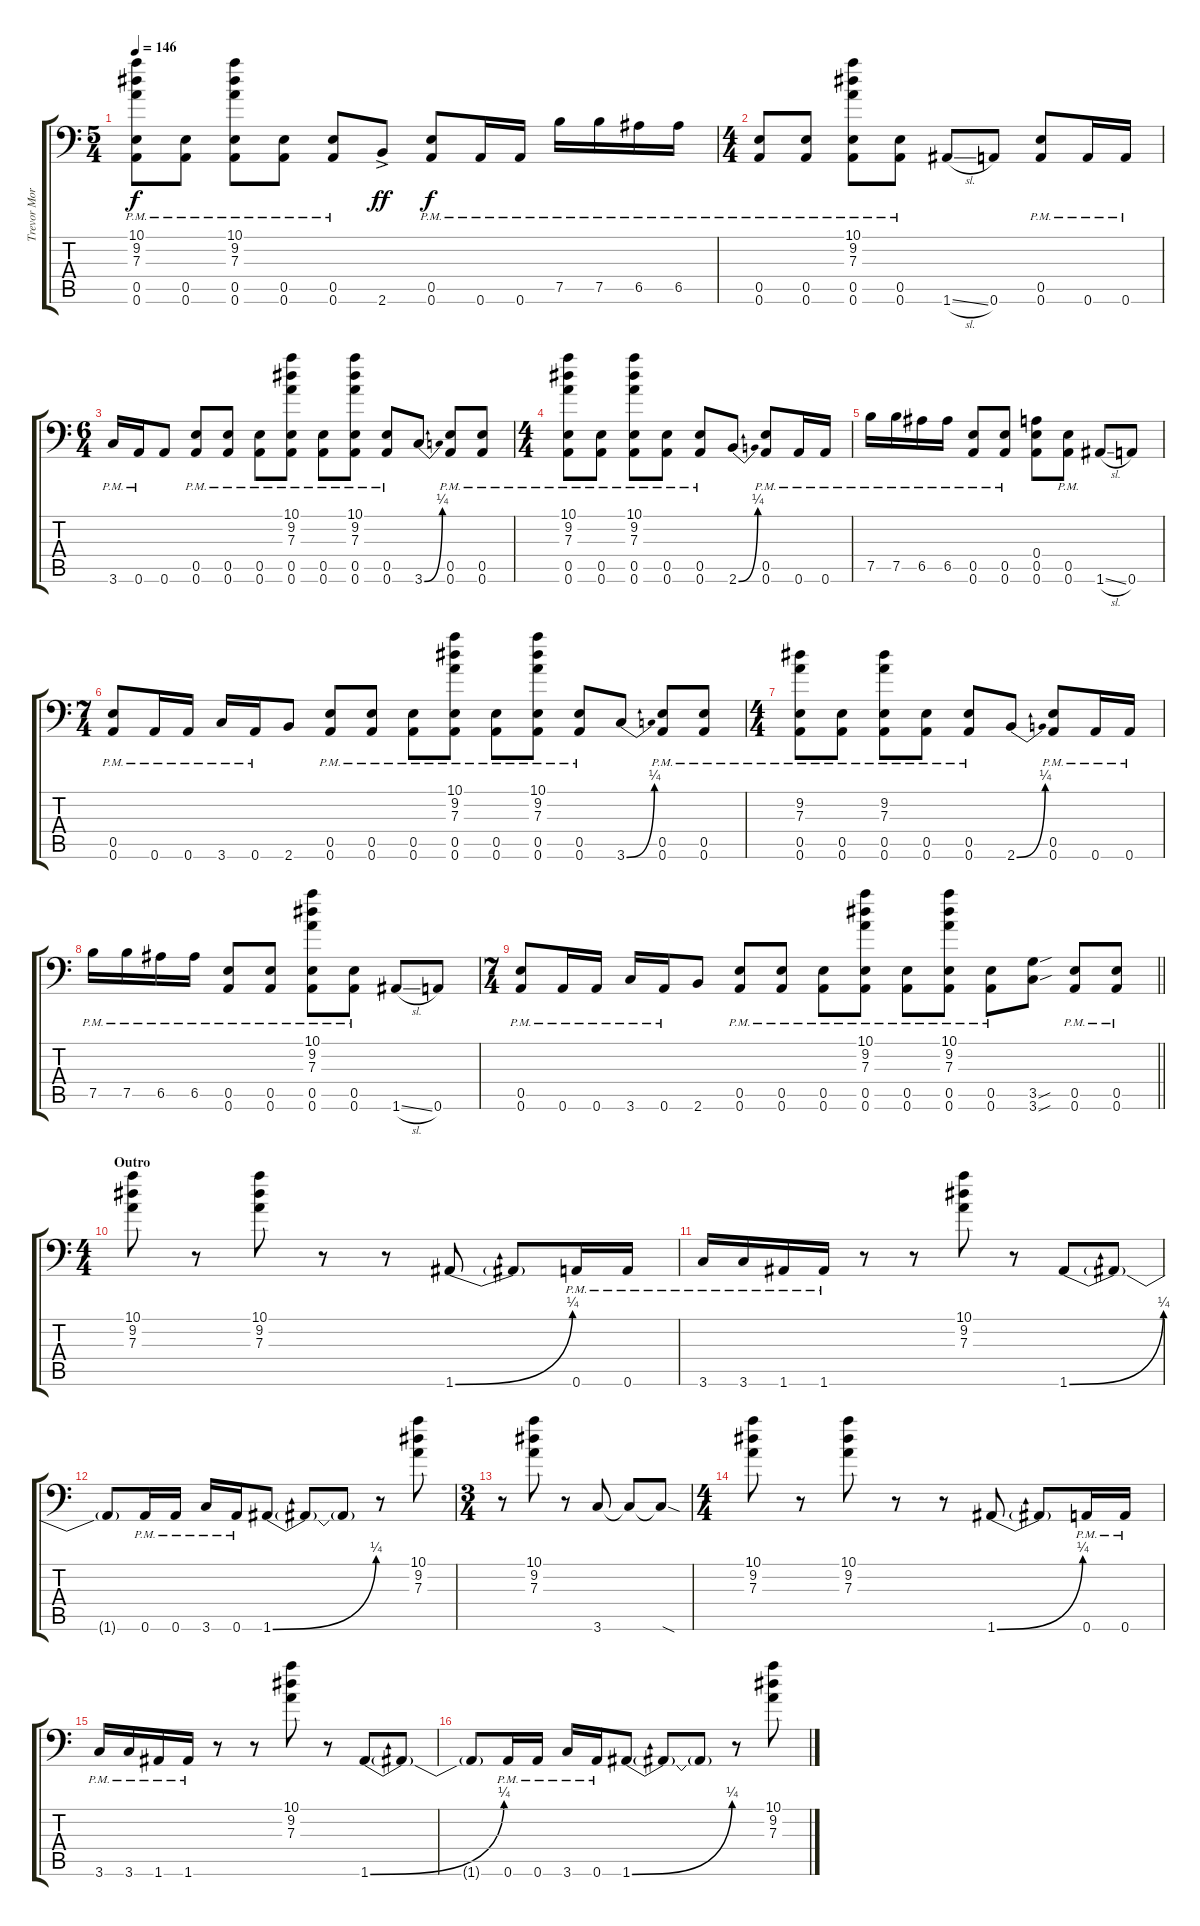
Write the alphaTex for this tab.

\track ("Trevor Morris " "Trevor Mor") {instrument overdrivenguitar}
\staff {score tabs}
\tuning (B3 Gb3 D3 A2 E2 A1) {hide}
\ts (5 4)
\tempo 146
\clef f4
\ks c
(10.1 9.2 7.3 0.5{pm} 0.6{pm}).8{dy f} (0.5{pm} 0.6{pm}).8 (10.1 9.2 7.3 0.5{pm} 0.6{pm}).8 (0.5{pm} 0.6{pm}).8 (0.5{pm} 0.6{pm}).8 2.6{ac}.8{dy ff} (0.5{pm} 0.6{pm}).8{dy f} 0.6{pm}.16 0.6{pm}.16 7.5{pm}.16 7.5{pm}.16 6.5{pm}.16 6.5{pm}.16 |
\ts (4 4)
(0.5{pm} 0.6{pm}).8 (0.5{pm} 0.6{pm}).8 (10.1 9.2 7.3 0.5{pm} 0.6{pm}).8 (0.5{pm} 0.6{pm}).8 1.6{sl}.8 0.6.8 (0.5{pm} 0.6{pm}).8 0.6{pm}.16 0.6{pm}.16 |
\ts (6 4)
3.6{pm}.16 0.6{pm}.16 0.6.8 (0.5{pm} 0.6{pm}).8 (0.5{pm} 0.6{pm}).8 (0.5{pm} 0.6{pm}).8 (10.1 9.2 7.3 0.5{pm} 0.6{pm}).8 (0.5{pm} 0.6{pm}).8 (10.1 9.2 7.3 0.5{pm} 0.6{pm}).8 (0.5{pm} 0.6{pm}).8 3.6{be (bend 0 0 60 1)}.8 (0.5{pm} 0.6{pm}).8 (0.5{pm} 0.6{pm}).8 |
\ts (4 4)
(10.1 9.2 7.3 0.5{pm} 0.6{pm}).8 (0.5{pm} 0.6{pm}).8 (10.1 9.2 7.3 0.5{pm} 0.6{pm}).8 (0.5{pm} 0.6{pm}).8 (0.5{pm} 0.6{pm}).8 2.6{be (bend 0 0 60 1)}.8 (0.5{pm} 0.6).8 0.6{pm}.16 0.6{pm}.16 |
7.5{pm}.16 7.5{pm}.16 6.5{pm}.16 6.5{pm}.16 (0.5{pm} 0.6{pm}).8 (0.5{pm} 0.6{pm}).8 (0.4 0.5 0.6).8 (0.5{pm} 0.6{pm}).8 1.6{sl}.8 0.6.8 |
\ts (7 4)
(0.5{pm} 0.6{pm}).8 0.6{pm}.16 0.6{pm}.16 3.6{pm}.16 0.6{pm}.16 2.6.8 (0.5{pm} 0.6{pm}).8 (0.5{pm} 0.6{pm}).8 (0.5{pm} 0.6{pm}).8 (10.1 9.2 7.3 0.5{pm} 0.6{pm}).8 (0.5{pm} 0.6{pm}).8 (10.1 9.2 7.3 0.5{pm} 0.6{pm}).8 (0.5{pm} 0.6{pm}).8 3.6{be (bend 0 0 60 1)}.8 (0.5{pm} 0.6{pm}).8 (0.5{pm} 0.6{pm}).8 |
\ts (4 4)
(9.2 7.3 0.5{pm} 0.6{pm}).8 (0.5{pm} 0.6{pm}).8 (9.2 7.3 0.5{pm} 0.6{pm}).8 (0.5{pm} 0.6{pm}).8 (0.5{pm} 0.6{pm}).8 2.6{be (bend 0 0 60 1)}.8 (0.5{pm} 0.6).8 0.6{pm}.16 0.6{pm}.16 |
7.5{pm}.16 7.5{pm}.16 6.5{pm}.16 6.5{pm}.16 (0.5{pm} 0.6{pm}).8 (0.5{pm} 0.6{pm}).8 (10.1 9.2 7.3 0.5{pm} 0.6{pm}).8 (0.5{pm} 0.6{pm}).8 1.6{sl}.8 0.6.8 |
\ts (7 4)
\barLineRight lightlight
(0.5{pm} 0.6{pm}).8 0.6{pm}.16 0.6{pm}.16 3.6{pm}.16 0.6{pm}.16 2.6.8 (0.5{pm} 0.6{pm}).8 (0.5{pm} 0.6{pm}).8 (0.5{pm} 0.6{pm}).8 (10.1 9.2 7.3 0.5{pm} 0.6{pm}).8 (0.5{pm} 0.6{pm}).8 (10.1 9.2 7.3 0.5{pm} 0.6{pm}).8 (0.5{pm} 0.6{pm}).8 (3.5{sou} 3.6{sou}).8 (0.5{pm} 0.6{pm}).8 (0.5{pm} 0.6{pm}).8 |
\ts (4 4)
\section ("" "Outro")
(10.1 9.2 7.3).8 r.8 (10.1 9.2 7.3).8 r.8 r.8 1.6{be (bend 0 0 60 1)}.8 1.6{t}.8 0.6{pm}.16 0.6{pm}.16 |
3.6{pm}.16 3.6{pm}.16 1.6{pm}.16 1.6{pm}.16 r.8 r.8 (10.1 9.2 7.3).8 r.8 1.6{be (bend 0 0 60 1)}.8 1.6{t}.8 |
1.6{t}.8 0.6{pm}.16 0.6{pm}.16 3.6{pm}.16 0.6{pm}.16 1.6{be (bend 0 0 60 1)}.8 1.6{t}.8 1.6{t}.8 r.8 (10.1 9.2 7.3).8 |
\ts (3 4)
r.8 (10.1 9.2 7.3).8 r.8 3.6.8 3.6{t}.8 3.6{sod t}.8 |
\ts (4 4)
(10.1 9.2 7.3).8 r.8 (10.1 9.2 7.3).8 r.8 r.8 1.6{be (bend 0 0 60 1)}.8 1.6{t}.8 0.6{pm}.16 0.6{pm}.16 |
3.6{pm}.16 3.6{pm}.16 1.6{pm}.16 1.6{pm}.16 r.8 r.8 (10.1 9.2 7.3).8 r.8 1.6{be (bend 0 0 60 1)}.8 1.6{t}.8 |
1.6{t}.8 0.6{pm}.16 0.6{pm}.16 3.6{pm}.16 0.6{pm}.16 1.6{be (bend 0 0 60 1)}.8 1.6{t}.8 1.6{t}.8 r.8 (10.1 9.2 7.3).8
